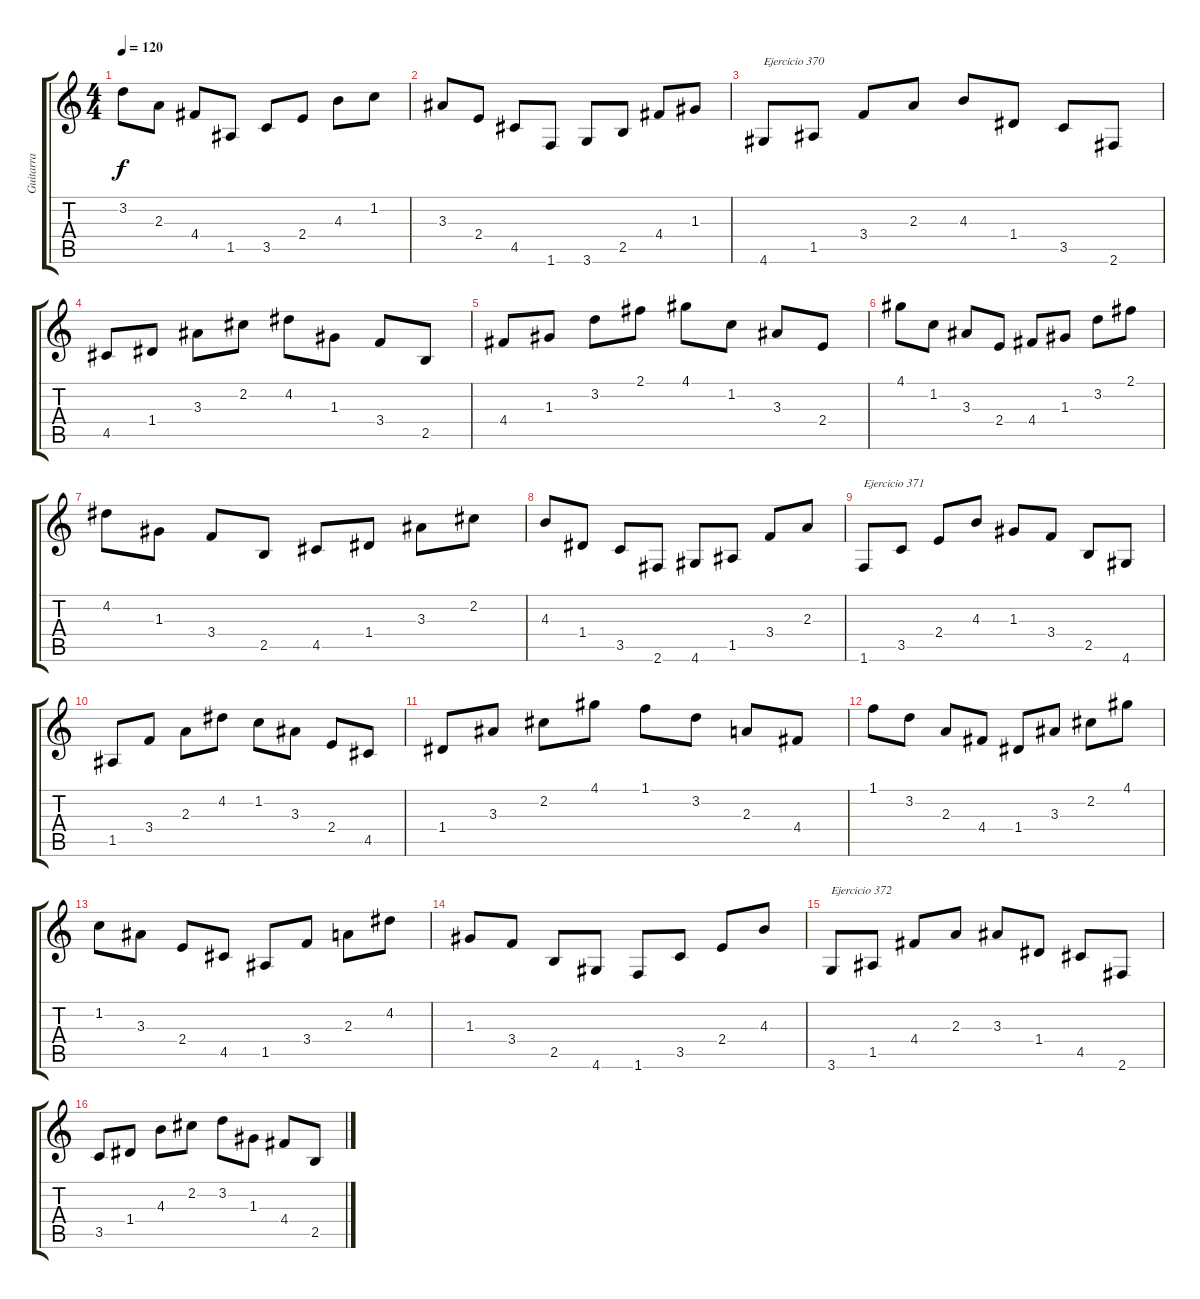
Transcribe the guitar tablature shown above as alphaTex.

\track ("Guitarra " "Guitarra ") {instrument acousticguitarnylon}
\staff {score tabs}
\tuning (E4 B3 G3 D3 A2 E2) {hide}
\ts (4 4)
\tempo 120
\clef g2
\ks c
3.2.8{dy f} 2.3.8 4.4.8 1.5.8 3.5.8 2.4.8 4.3.8 1.2.8 |
3.3.8 2.4.8 4.5.8 1.6.8 3.6.8 2.5.8 4.4.8 1.3.8 |
4.6.8{txt "Ejercicio 370"} 1.5.8 3.4.8 2.3.8 4.3.8 1.4.8 3.5.8 2.6.8 |
4.5.8 1.4.8 3.3.8 2.2.8 4.2.8 1.3.8 3.4.8 2.5.8 |
4.4.8 1.3.8 3.2.8 2.1.8 4.1.8 1.2.8 3.3.8 2.4.8 |
4.1.8 1.2.8 3.3.8 2.4.8 4.4.8 1.3.8 3.2.8 2.1.8 |
4.2.8 1.3.8 3.4.8 2.5.8 4.5.8 1.4.8 3.3.8 2.2.8 |
4.3.8 1.4.8 3.5.8 2.6.8 4.6.8 1.5.8 3.4.8 2.3.8 |
1.6.8{txt "Ejercicio 371"} 3.5.8 2.4.8 4.3.8 1.3.8 3.4.8 2.5.8 4.6.8 |
1.5.8 3.4.8 2.3.8 4.2.8 1.2.8 3.3.8 2.4.8 4.5.8 |
1.4.8 3.3.8 2.2.8 4.1.8 1.1.8 3.2.8 2.3.8 4.4.8 |
1.1.8 3.2.8 2.3.8 4.4.8 1.4.8 3.3.8 2.2.8 4.1.8 |
1.2.8 3.3.8 2.4.8 4.5.8 1.5.8 3.4.8 2.3.8 4.2.8 |
1.3.8 3.4.8 2.5.8 4.6.8 1.6.8 3.5.8 2.4.8 4.3.8 |
3.6.8{txt "Ejercicio 372"} 1.5.8 4.4.8 2.3.8 3.3.8 1.4.8 4.5.8 2.6.8 |
3.5.8 1.4.8 4.3.8 2.2.8 3.2.8 1.3.8 4.4.8 2.5.8
